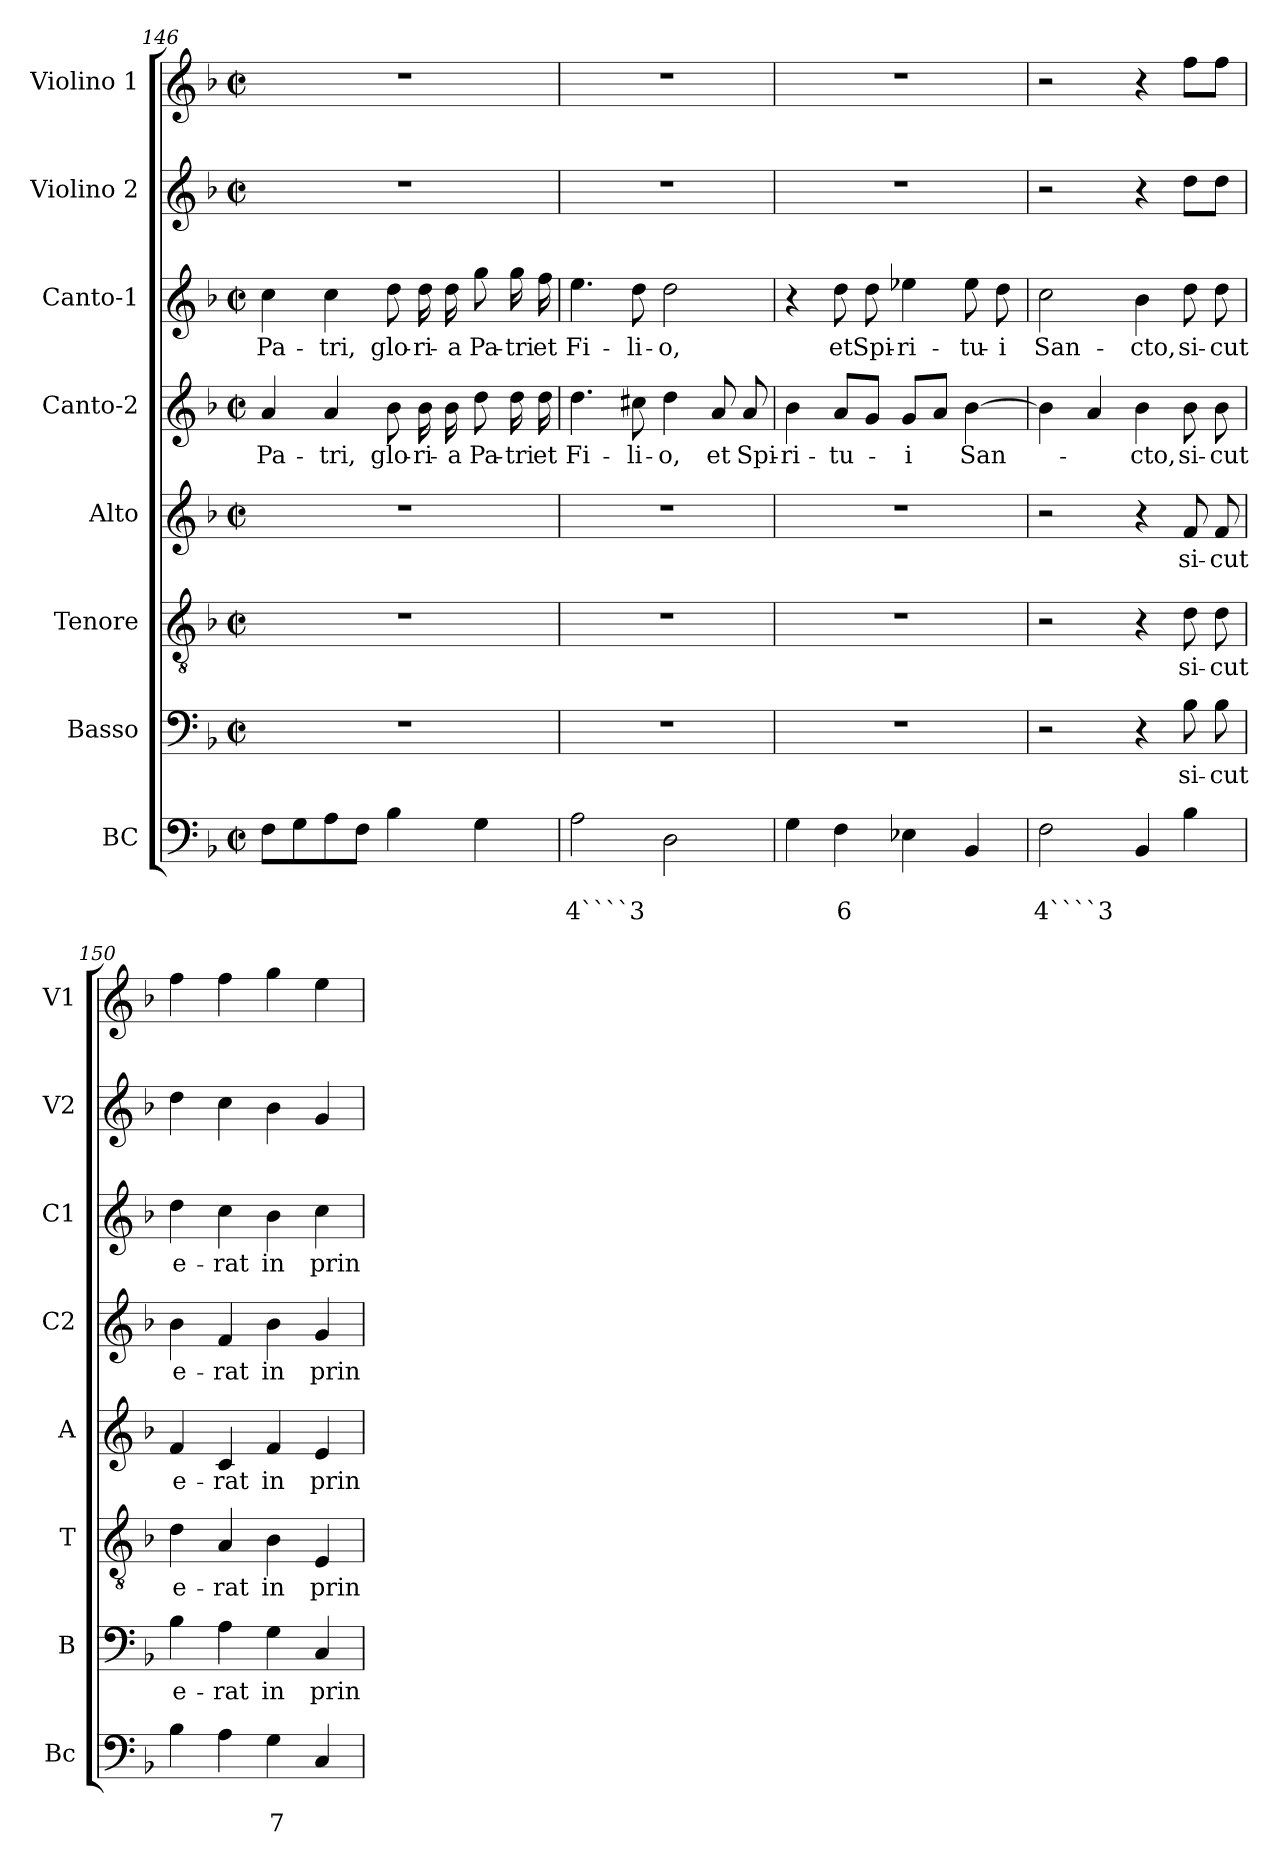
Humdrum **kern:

**kern	**text	**text	**kern	**text	**kern	**text	**kern	**text	**kern	**text	**kern	**text	**kern	**kern
*part8	*part8	*part8	*part7	*part7	*part6	*part6	*part5	*part5	*part4	*part4	*part3	*part3	*part2	*part1
*staff8	*staff8	*staff8	*staff7	*staff7	*staff6	*staff6	*staff5	*staff5	*staff4	*staff4	*staff3	*staff3	*staff2	*staff1
*I"BC	*	*	*I"Basso	*	*I"Tenore	*	*I"Alto	*	*I"Canto-2	*	*I"Canto-1	*	*I"Violino 2	*I"Violino 1
*I'Bc	*	*	*I'B	*	*I'T	*	*I'A	*	*I'C2	*	*I'C1	*	*I'V2	*I'V1
*clefF4	*	*	*clefF4	*	*clefGv2	*	*clefG2	*	*clefG2	*	*clefG2	*	*clefG2	*clefG2
*k[b-]	*	*	*k[b-]	*	*k[b-]	*	*k[b-]	*	*k[b-]	*	*k[b-]	*	*k[b-]	*k[b-]
*F:	*	*	*F:	*	*F:	*	*F:	*	*F:	*	*F:	*	*F:	*F:
*M2/2	*	*	*M2/2	*	*M2/2	*	*M2/2	*	*M2/2	*	*M2/2	*	*M2/2	*M2/2
*met(c|)	*	*	*met(c|)	*	*met(c|)	*	*met(c|)	*	*met(c|)	*	*met(c|)	*	*met(c|)	*met(c|)
=146	=146	=146	=146	=146	=146	=146	=146	=146	=146	=146	=146	=146	=146	=146
!	!	!	!	!	!	!	!	!	!	!LO:LY:b	!	!LO:LY:b	!	!
8F\L	.	.	1r	.	1r	.	1r	.	4a/	Pa-	4cc\	Pa-	1r	1r
8G\	.	.	.	.	.	.	.	.	.	.	.	.	.	.
!	!	!	!	!	!	!	!	!	!	!LO:LY:b	!	!LO:LY:b	!	!
8A\	.	.	.	.	.	.	.	.	4a/	-tri,	4cc\	-tri,	.	.
8F\J	.	.	.	.	.	.	.	.	.	.	.	.	.	.
!	!	!	!	!	!	!	!	!	!	!LO:LY:b	!	!LO:LY:b	!	!
4B-\	.	.	.	.	.	.	.	.	8b-\	glo-	8dd\	glo-	.	.
!	!	!	!	!	!	!	!	!	!	!LO:LY:b	!	!LO:LY:b	!	!
.	.	.	.	.	.	.	.	.	16b-\	-ri-	16dd\	-ri-	.	.
!	!	!	!	!	!	!	!	!	!	!LO:LY:b	!	!LO:LY:b	!	!
.	.	.	.	.	.	.	.	.	16b-\	-a	16dd\	-a	.	.
!	!	!	!	!	!	!	!	!	!	!LO:LY:b	!	!LO:LY:b	!	!
4G\	.	.	.	.	.	.	.	.	8dd\	Pa-	8gg\	Pa-	.	.
!	!	!	!	!	!	!	!	!	!	!LO:LY:b	!	!LO:LY:b	!	!
.	.	.	.	.	.	.	.	.	16dd\	-tri	16gg\	-tri	.	.
!	!	!	!	!	!	!	!	!	!	!LO:LY:b	!	!LO:LY:b	!	!
.	.	.	.	.	.	.	.	.	16dd\	et	16ff\	et	.	.
!!LO:PB:g=z
=147	=147	=147	=147	=147	=147	=147	=147	=147	=147	=147	=147	=147	=147	=147
!	!	!LO:LY:b	!	!	!	!	!	!	!	!LO:LY:b	!	!LO:LY:b	!	!
2A\	.	4````3	1r	.	1r	.	1r	.	4.dd\	Fi-	4.ee\	Fi-	1r	1r
!	!	!	!	!	!	!	!	!	!	!LO:LY:b	!	!LO:LY:b	!	!
.	.	.	.	.	.	.	.	.	8cc#X\	-li-	8dd\	-li-	.	.
!	!	!	!	!	!	!	!	!	!	!LO:LY:b	!	!LO:LY:b	!	!
2D\	.	.	.	.	.	.	.	.	4dd\	-o,	2dd\	-o,	.	.
!	!	!	!	!	!	!	!	!	!	!LO:LY:b	!	!	!	!
.	.	.	.	.	.	.	.	.	8a/	et	.	.	.	.
!	!	!	!	!	!	!	!	!	!	!LO:LY:b	!	!	!	!
.	.	.	.	.	.	.	.	.	8a/	Spi-	.	.	.	.
=148	=148	=148	=148	=148	=148	=148	=148	=148	=148	=148	=148	=148	=148	=148
!	!	!	!	!	!	!	!	!	!	!LO:LY:b	!	!	!	!
4G\	.	.	1r	.	1r	.	1r	.	4b-\	-ri-	4r	.	1r	1r
!	!	!LO:LY:b	!	!	!	!	!	!	!	!LO:LY:b	!	!LO:LY:b	!	!
4F\	.	6	.	.	.	.	.	.	8a/L	-tu-	8dd\	et	.	.
!	!	!	!	!	!	!	!	!	!	!	!	!LO:LY:b	!	!
.	.	.	.	.	.	.	.	.	8g/J	.	8dd\	Spi-	.	.
!	!	!	!	!	!	!	!	!	!	!LO:LY:b	!	!LO:LY:b	!	!
4E-X\	.	.	.	.	.	.	.	.	8g/L	-i	4ee-X\	-ri-	.	.
.	.	.	.	.	.	.	.	.	8a/J	.	.	.	.	.
!	!	!	!	!	!	!	!	!	!	!LO:LY:b	!	!LO:LY:b	!	!
4BB-/	.	.	.	.	.	.	.	.	[4b-\	San-	8ee-\	-tu-	.	.
!	!	!	!	!	!	!	!	!	!	!	!	!LO:LY:b	!	!
.	.	.	.	.	.	.	.	.	.	.	8dd\	-i	.	.
=149	=149	=149	=149	=149	=149	=149	=149	=149	=149	=149	=149	=149	=149	=149
!	!	!LO:LY:b	!	!	!	!	!	!	!	!	!	!LO:LY:b	!	!
2F\	.	4````3	2r	.	2r	.	2r	.	4b-\]	.	2cc\	San-	2r	2r
.	.	.	.	.	.	.	.	.	4a/	.	.	.	.	.
!	!	!	!	!	!	!	!	!	!	!LO:LY:b	!	!LO:LY:b	!	!
4BB-/	.	.	4r	.	4r	.	4r	.	4b-\	-cto,	4b-\	-cto,	4r	4r
!	!	!	!	!LO:LY:b	!	!LO:LY:b	!	!LO:LY:b	!	!LO:LY:b	!	!LO:LY:b	!	!
4B-\	.	.	8B-\	si-	8d\	si-	8f/	si-	8b-\	si-	8dd\	si-	8dd!\L	8ff\L
!	!	!	!	!LO:LY:b	!	!LO:LY:b	!	!LO:LY:b	!	!LO:LY:b	!	!LO:LY:b	!	!
.	.	.	8B-\	-cut	8d\	-cut	8f/	-cut	8b-\	-cut	8dd\	-cut	8dd!\J	8ff\J
=150	=150	=150	=150	=150	=150	=150	=150	=150	=150	=150	=150	=150	=150	=150
!	!	!	!	!LO:LY:b	!	!LO:LY:b	!	!LO:LY:b	!	!LO:LY:b	!	!LO:LY:b	!	!
4B-\	.	.	4B-\	e-	4d\	e-	4f/	e-	4b-\	e-	4dd\	e-	4dd!\	4ff\
!	!	!	!	!LO:LY:b	!	!LO:LY:b	!	!LO:LY:b	!	!LO:LY:b	!	!LO:LY:b	!	!
4A\	.	.	4A\	-rat	4A/	-rat	4c/	-rat	4f/	-rat	4cc\	-rat	4cc!\	4ff\
!	!	!LO:LY:b	!	!LO:LY:b	!	!LO:LY:b	!	!LO:LY:b	!	!LO:LY:b	!	!LO:LY:b	!	!
4G\	.	7	4G\	in	4B-\	in	4f/	in	4b-\	in	4b-\	in	4b-!\	4gg\
!	!	!	!	!LO:LY:b	!	!LO:LY:b	!	!LO:LY:b	!	!LO:LY:b	!	!LO:LY:b	!	!
4C/	.	.	4C/	prin-	4E/	prin-	4e/	prin-	4g/	prin-	4cc\	prin-	4g!/	4ee\
=	=	=	=	=	=	=	=	=	=	=	=	=	=	=
*-	*-	*-	*-	*-	*-	*-	*-	*-	*-	*-	*-	*-	*-	*-
